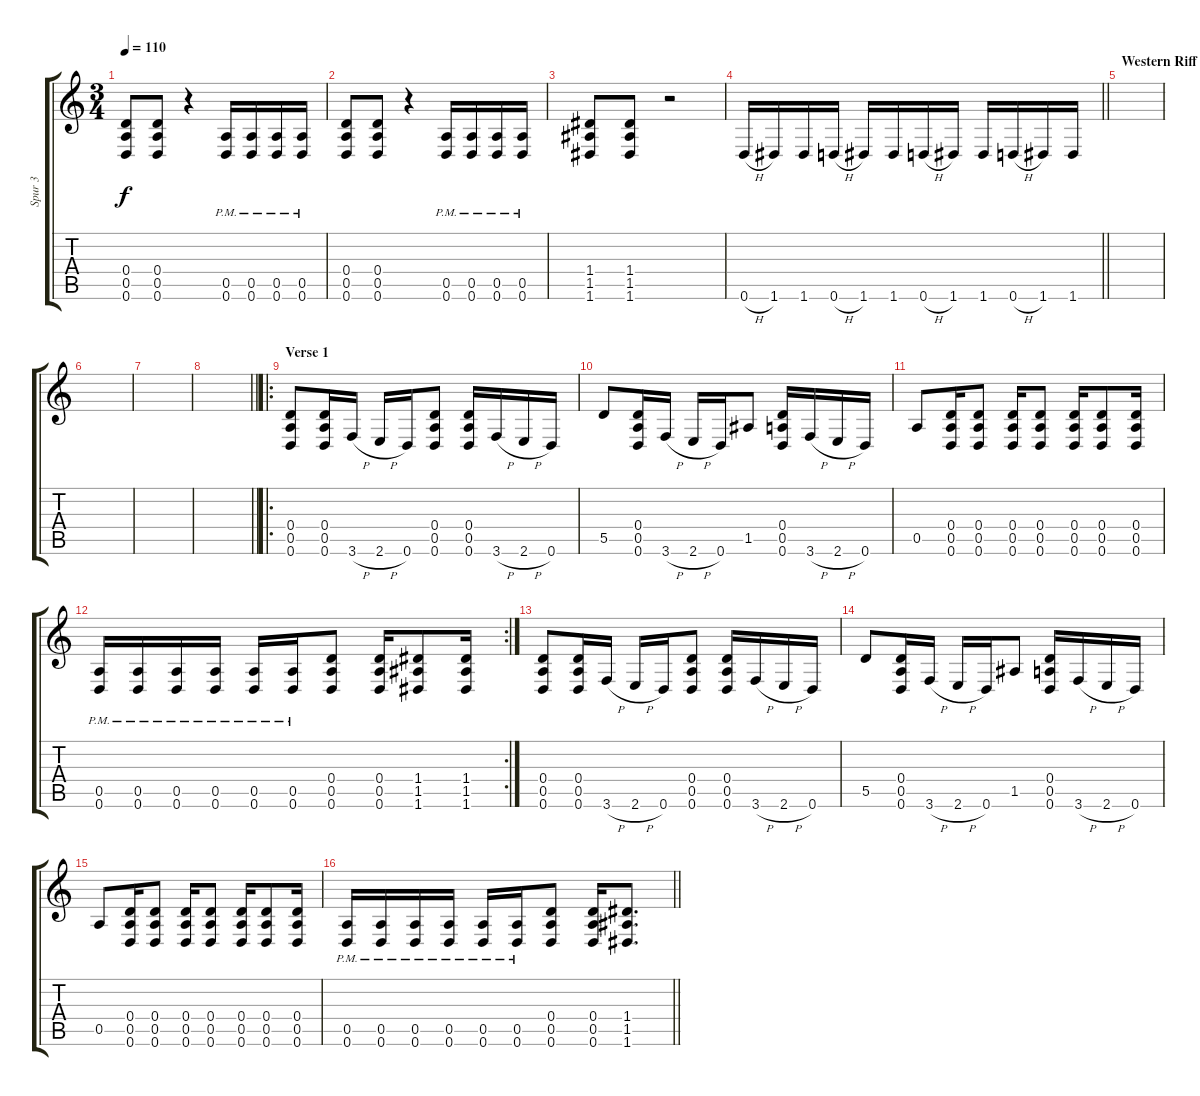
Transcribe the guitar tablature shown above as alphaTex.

\track ("Spur 3" "Spur 3") {instrument distortionguitar}
\staff {score tabs}
\tuning (E4 B3 G3 D3 A2 D2) {hide}
\ts (3 4)
\tempo 110
\clef g2
\ks c
(0.4 0.5 0.6).8{dy f} (0.4 0.5 0.6).8 r.4 (0.5{pm} 0.6{pm}).16 (0.5{pm} 0.6{pm}).16 (0.5{pm} 0.6{pm}).16 (0.5{pm} 0.6{pm}).16 |
(0.4 0.5 0.6).8 (0.4 0.5 0.6).8 r.4 (0.5{pm} 0.6{pm}).16 (0.5{pm} 0.6{pm}).16 (0.5{pm} 0.6{pm}).16 (0.5{pm} 0.6{pm}).16 |
(1.4 1.5 1.6).8 (1.4 1.5 1.6).8 r.2 |
\barLineRight lightlight
0.6{h}.16 1.6.16 1.6.16 0.6{h}.16 1.6.16 1.6.16 0.6{h}.16 1.6.16 1.6.16 0.6{h}.16 1.6.16 1.6.16 |
\section ("" "Western Riff")
|
|
|
\barLineRight lightlight
|
\ro
\section ("" "Verse 1")
(0.4 0.5 0.6).8 (0.4 0.5 0.6).16 3.6{h}.16 2.6{h}.16 0.6.16 (0.4 0.5 0.6).8 (0.4 0.5 0.6).16 3.6{h}.16 2.6{h}.16 0.6.16 |
5.5.8 (0.4 0.5 0.6).16 3.6{h}.16 2.6{h}.16 0.6.16 1.5.8 (0.4 0.5 0.6).16 3.6{h}.16 2.6{h}.16 0.6.16 |
0.5.8 (0.4 0.5 0.6).16 (0.4 0.5 0.6).8 (0.4 0.5 0.6).16 (0.4 0.5 0.6).8 (0.4 0.5 0.6).16 (0.4 0.5 0.6).8 (0.4 0.5 0.6).16 |
\rc 2
(0.5{pm} 0.6{pm}).16 (0.5{pm} 0.6{pm}).16 (0.5{pm} 0.6{pm}).16 (0.5{pm} 0.6{pm}).16 (0.5{pm} 0.6{pm}).16 (0.5{pm} 0.6{pm}).16 (0.4 0.5 0.6).8 (0.4 0.5 0.6).16 (1.4 1.5 1.6).8 (1.4 1.5 1.6).16 |
(0.4 0.5 0.6).8 (0.4 0.5 0.6).16 3.6{h}.16 2.6{h}.16 0.6.16 (0.4 0.5 0.6).8 (0.4 0.5 0.6).16 3.6{h}.16 2.6{h}.16 0.6.16 |
5.5.8 (0.4 0.5 0.6).16 3.6{h}.16 2.6{h}.16 0.6.16 1.5.8 (0.4 0.5 0.6).16 3.6{h}.16 2.6{h}.16 0.6.16 |
0.5.8 (0.4 0.5 0.6).16 (0.4 0.5 0.6).8 (0.4 0.5 0.6).16 (0.4 0.5 0.6).8 (0.4 0.5 0.6).16 (0.4 0.5 0.6).8 (0.4 0.5 0.6).16 |
\barLineRight lightlight
(0.5{pm} 0.6{pm}).16 (0.5{pm} 0.6{pm}).16 (0.5{pm} 0.6{pm}).16 (0.5{pm} 0.6{pm}).16 (0.5{pm} 0.6{pm}).16 (0.5{pm} 0.6{pm}).16 (0.4 0.5 0.6).8 (0.4 0.5 0.6).16 (1.4 1.5 1.6).8{d}
